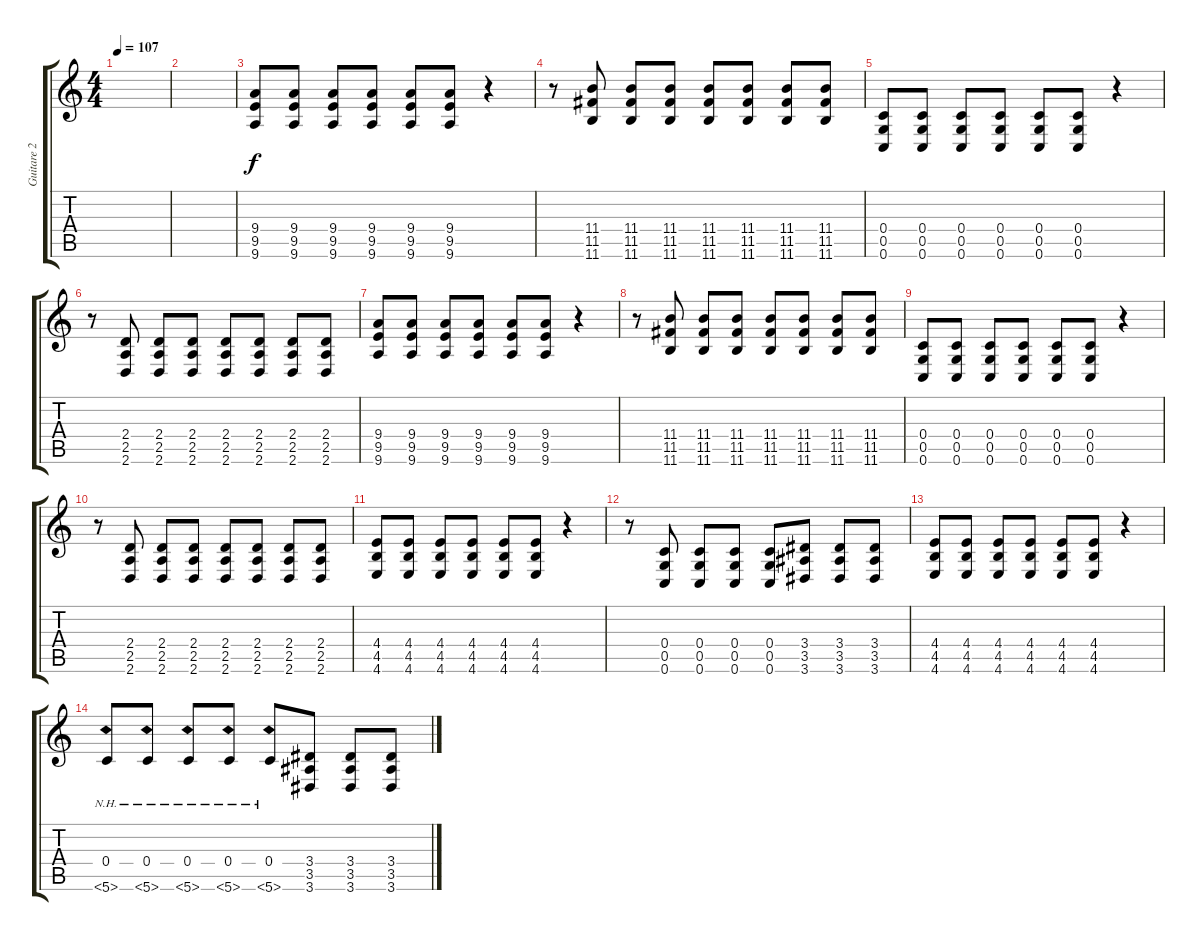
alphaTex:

\track ("Guitare 2" "Guitare 2") {instrument overdrivenguitar}
\staff {score tabs}
\tuning (D4 A3 F3 C3 G2 C2) {hide}
\ts (4 4)
\tempo 107
\clef g2
\ks c
|
|
(9.4 9.5 9.6).8{volume 11} (9.4 9.5 9.6).8 (9.4 9.5 9.6).8 (9.4 9.5 9.6).8 (9.4 9.5 9.6).8 (9.4 9.5 9.6).8 r.4 |
r.8 (11.4 11.5 11.6).8 (11.4 11.5 11.6).8 (11.4 11.5 11.6).8 (11.4 11.5 11.6).8 (11.4 11.5 11.6).8 (11.4 11.5 11.6).8 (11.4 11.5 11.6).8 |
(0.4 0.5 0.6).8 (0.4 0.5 0.6).8 (0.4 0.5 0.6).8 (0.4 0.5 0.6).8 (0.4 0.5 0.6).8 (0.4 0.5 0.6).8 r.4 |
r.8 (2.4 2.5 2.6).8 (2.4 2.5 2.6).8 (2.4 2.5 2.6).8 (2.4 2.5 2.6).8 (2.4 2.5 2.6).8 (2.4 2.5 2.6).8 (2.4 2.5 2.6).8 |
(9.4 9.5 9.6).8 (9.4 9.5 9.6).8 (9.4 9.5 9.6).8 (9.4 9.5 9.6).8 (9.4 9.5 9.6).8 (9.4 9.5 9.6).8 r.4 |
r.8 (11.4 11.5 11.6).8 (11.4 11.5 11.6).8 (11.4 11.5 11.6).8 (11.4 11.5 11.6).8 (11.4 11.5 11.6).8 (11.4 11.5 11.6).8 (11.4 11.5 11.6).8 |
(0.4 0.5 0.6).8 (0.4 0.5 0.6).8 (0.4 0.5 0.6).8 (0.4 0.5 0.6).8 (0.4 0.5 0.6).8 (0.4 0.5 0.6).8 r.4 |
r.8 (2.4 2.5 2.6).8 (2.4 2.5 2.6).8 (2.4 2.5 2.6).8 (2.4 2.5 2.6).8 (2.4 2.5 2.6).8 (2.4 2.5 2.6).8 (2.4 2.5 2.6).8 |
(4.4 4.5 4.6).8 (4.4 4.5 4.6).8 (4.4 4.5 4.6).8 (4.4 4.5 4.6).8 (4.4 4.5 4.6).8 (4.4 4.5 4.6).8 r.4 |
r.8 (0.4 0.5 0.6).8 (0.4 0.5 0.6).8 (0.4 0.5 0.6).8 (0.4 0.5 0.6).8 (3.4 3.5 3.6).8 (3.4 3.5 3.6).8 (3.4 3.5 3.6).8 |
(4.4 4.5 4.6).8 (4.4 4.5 4.6).8 (4.4 4.5 4.6).8 (4.4 4.5 4.6).8 (4.4 4.5 4.6).8 (4.4 4.5 4.6).8 r.4 |
(0.4 5.6{nh}).8 (0.4 5.6{nh}).8 (0.4 5.6{nh}).8 (0.4 5.6{nh}).8 (0.4 5.6{nh}).8 (3.4 3.5 3.6).8 (3.4 3.5 3.6).8 (3.4 3.5 3.6).8
